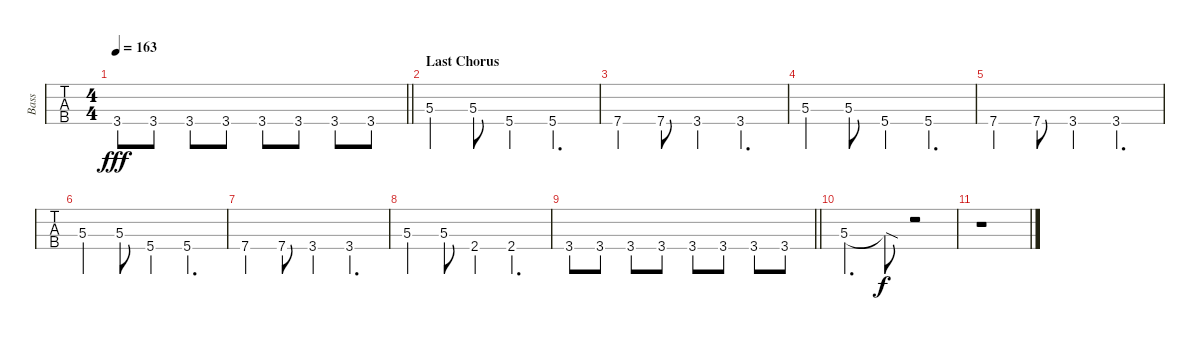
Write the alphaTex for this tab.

\track ("Bass" "Bass") {instrument electricbasspick}
\staff {tabs}
\tuning (G2 D2 A1 E1) {hide}
\ts (4 4)
\tempo 163
\clef f4
\barLineRight lightlight
\ks c
3.4.8{dy fff} 3.4.8 3.4.8 3.4.8 3.4.8 3.4.8 3.4.8 3.4.8 |
\section ("" "Last Chorus")
5.3.4 5.3.8 5.4.4 5.4.4{d} |
7.4.4 7.4.8 3.4.4 3.4.4{d} |
5.3.4 5.3.8 5.4.4 5.4.4{d} |
7.4.4 7.4.8 3.4.4 3.4.4{d} |
5.3.4 5.3.8 5.4.4 5.4.4{d} |
7.4.4 7.4.8 3.4.4 3.4.4{d} |
5.3.4 5.3.8 2.4.4 2.4.4{d} |
\barLineRight lightlight
3.4.8 3.4.8 3.4.8 3.4.8 3.4.8 3.4.8 3.4.8 3.4.8 |
5.3.4{d} 5.3{sod t}.8{dy f} r.2 |
r.1
